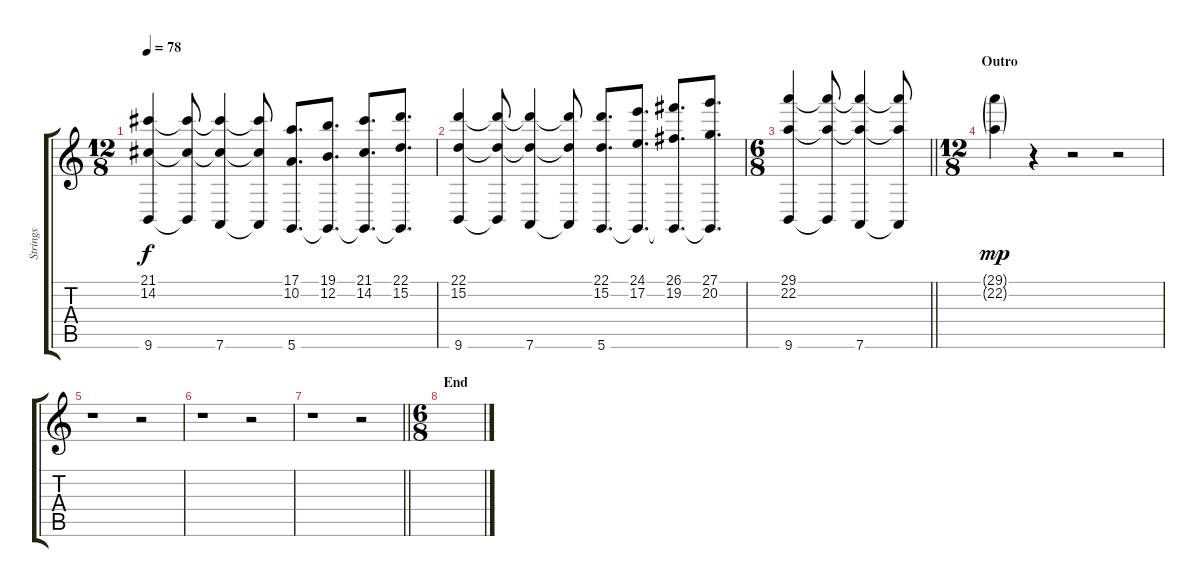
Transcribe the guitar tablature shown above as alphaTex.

\track ("Strings" "Strings") {instrument stringensemble1}
\staff {score tabs}
\tuning (E4 B3 G3 D3 A2 D2) {hide}
\ts (12 8)
\tempo 78
\clef g2
\ks c
(21.1 14.2 9.6).4{dy f} (21.1{t} 14.2{t} 9.6{t}).8 (21.1{t} 14.2{t} 7.6).4 (21.1{t} 14.2{t} 7.6{t}).8 (17.1 10.2 5.6).8{d} (19.1 12.2 5.6{t}).8{d} (21.1 14.2 5.6{t}).8{d} (22.1 15.2 5.6{t}).8{d} |
(22.1 15.2 9.6).4 (22.1{t} 15.2{t} 9.6{t}).8 (22.1{t} 15.2{t} 7.6).4 (22.1{t} 15.2{t} 7.6{t}).8 (22.1 15.2 5.6).8{d} (24.1 17.2 5.6{t}).8{d} (26.1 19.2 5.6{t}).8{d} (27.1 20.2 5.6{t}).8{d} |
\ts (6 8)
\barLineRight lightlight
(29.1 22.2 9.6).4 (29.1{t} 22.2{t} 9.6{t}).8 (29.1{t} 22.2{t} 7.6).4 (29.1{t} 22.2{t} 7.6{t}).8 |
\ts (12 8)
\section ("" "Outro")
(29.1{g} 22.2{g}).4{dy mp} r.4 r.2 r.2 |
r.1 r.2 |
r.1 r.2 |
\barLineRight lightlight
r.1 r.2 |
\ts (6 8)
\section ("" "End")
